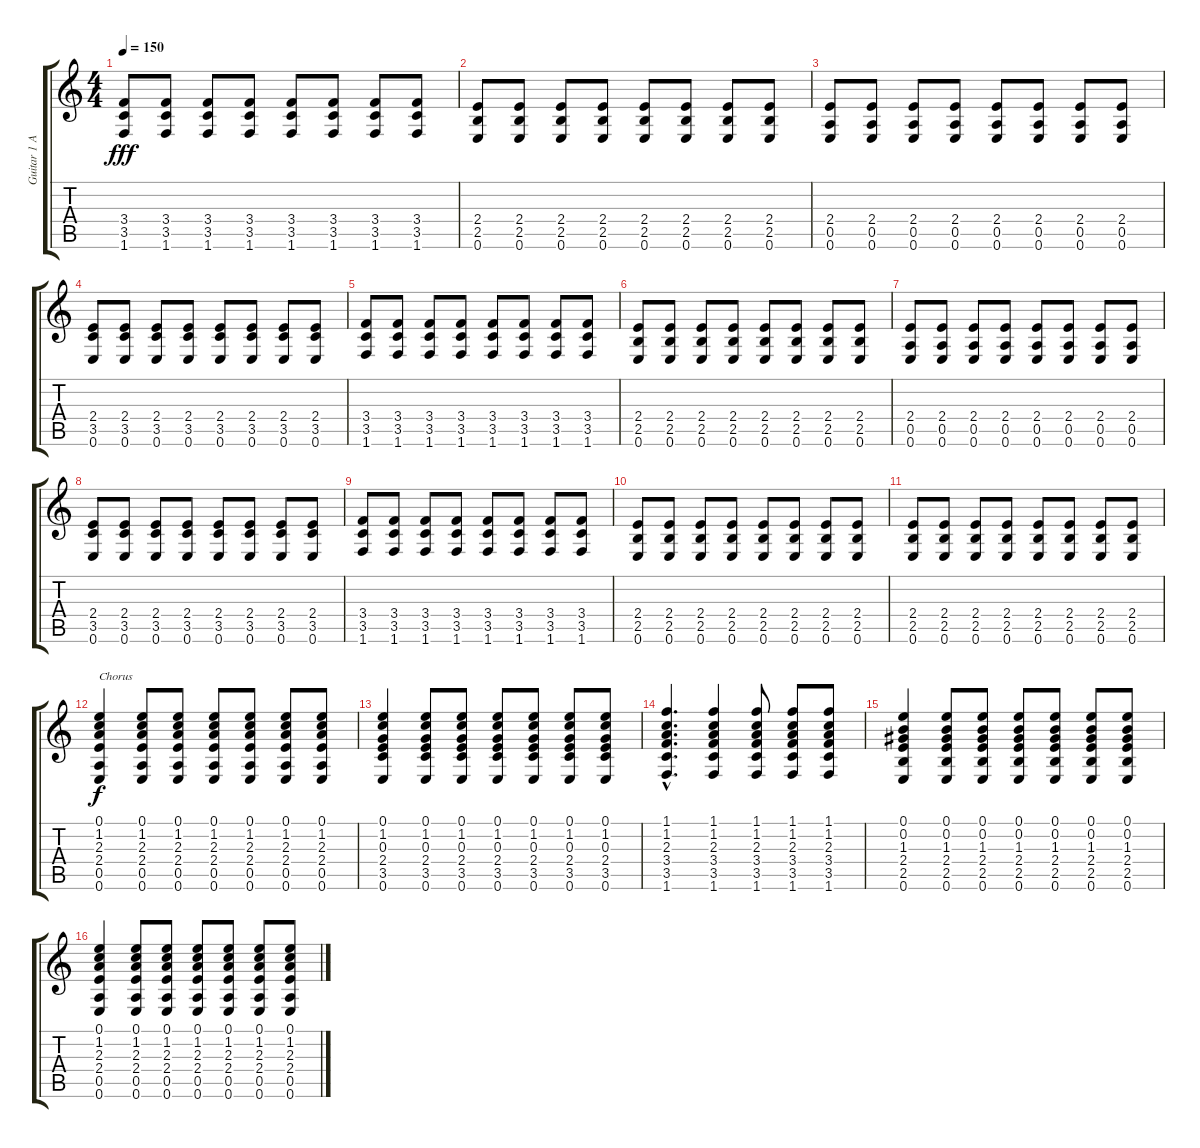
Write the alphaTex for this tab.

\track ("Guitar 1 Acostic" "Guitar 1 A") {instrument acousticguitarsteel}
\staff {score tabs}
\tuning (E4 B3 G3 D3 A2 E2) {hide}
\ts (4 4)
\tempo 150
\clef g2
\ks c
(3.4 3.5 1.6).8{dy fff} (3.4 3.5 1.6).8 (3.4 3.5 1.6).8 (3.4 3.5 1.6).8 (3.4 3.5 1.6).8 (3.4 3.5 1.6).8 (3.4 3.5 1.6).8 (3.4 3.5 1.6).8 |
(2.4 2.5 0.6).8 (2.4 2.5 0.6).8 (2.4 2.5 0.6).8 (2.4 2.5 0.6).8 (2.4 2.5 0.6).8 (2.4 2.5 0.6).8 (2.4 2.5 0.6).8 (2.4 2.5 0.6).8 |
(2.4 0.5 0.6).8 (2.4 0.5 0.6).8 (2.4 0.5 0.6).8 (2.4 0.5 0.6).8 (2.4 0.5 0.6).8 (2.4 0.5 0.6).8 (2.4 0.5 0.6).8 (2.4 0.5 0.6).8 |
(2.4 3.5 0.6).8 (2.4 3.5 0.6).8 (2.4 3.5 0.6).8 (2.4 3.5 0.6).8 (2.4 3.5 0.6).8 (2.4 3.5 0.6).8 (2.4 3.5 0.6).8 (2.4 3.5 0.6).8 |
(3.4 3.5 1.6).8 (3.4 3.5 1.6).8 (3.4 3.5 1.6).8 (3.4 3.5 1.6).8 (3.4 3.5 1.6).8 (3.4 3.5 1.6).8 (3.4 3.5 1.6).8 (3.4 3.5 1.6).8 |
(2.4 2.5 0.6).8 (2.4 2.5 0.6).8 (2.4 2.5 0.6).8 (2.4 2.5 0.6).8 (2.4 2.5 0.6).8 (2.4 2.5 0.6).8 (2.4 2.5 0.6).8 (2.4 2.5 0.6).8 |
(2.4 0.5 0.6).8 (2.4 0.5 0.6).8 (2.4 0.5 0.6).8 (2.4 0.5 0.6).8 (2.4 0.5 0.6).8 (2.4 0.5 0.6).8 (2.4 0.5 0.6).8 (2.4 0.5 0.6).8 |
(2.4 3.5 0.6).8 (2.4 3.5 0.6).8 (2.4 3.5 0.6).8 (2.4 3.5 0.6).8 (2.4 3.5 0.6).8 (2.4 3.5 0.6).8 (2.4 3.5 0.6).8 (2.4 3.5 0.6).8 |
(3.4 3.5 1.6).8 (3.4 3.5 1.6).8 (3.4 3.5 1.6).8 (3.4 3.5 1.6).8 (3.4 3.5 1.6).8 (3.4 3.5 1.6).8 (3.4 3.5 1.6).8 (3.4 3.5 1.6).8 |
(2.4 2.5 0.6).8 (2.4 2.5 0.6).8 (2.4 2.5 0.6).8 (2.4 2.5 0.6).8 (2.4 2.5 0.6).8 (2.4 2.5 0.6).8 (2.4 2.5 0.6).8 (2.4 2.5 0.6).8 |
(2.4 2.5 0.6).8 (2.4 2.5 0.6).8 (2.4 2.5 0.6).8 (2.4 2.5 0.6).8 (2.4 2.5 0.6).8 (2.4 2.5 0.6).8 (2.4 2.5 0.6).8 (2.4 2.5 0.6).8 |
(0.1 1.2 2.3 2.4 0.5 0.6).4{txt "Chorus " dy f} (0.1 1.2 2.3 2.4 0.5 0.6).8 (0.1 1.2 2.3 2.4 0.5 0.6).8 (0.1 1.2 2.3 2.4 0.5 0.6).8 (0.1 1.2 2.3 2.4 0.5 0.6).8 (0.1 1.2 2.3 2.4 0.5 0.6).8 (0.1 1.2 2.3 2.4 0.5 0.6).8 |
(0.1 1.2 0.3 2.4 3.5 0.6).4 (0.1 1.2 0.3 2.4 3.5 0.6).8 (0.1 1.2 0.3 2.4 3.5 0.6).8 (0.1 1.2 0.3 2.4 3.5 0.6).8 (0.1 1.2 0.3 2.4 3.5 0.6).8 (0.1 1.2 0.3 2.4 3.5 0.6).8 (0.1 1.2 0.3 2.4 3.5 0.6).8 |
(1.1{hac} 1.2{hac} 2.3{hac} 3.4{hac} 3.5{hac} 1.6{hac}).4{d} (1.1 1.2 2.3 3.4 3.5 1.6).4 (1.1 1.2 2.3 3.4 3.5 1.6).8 (1.1 1.2 2.3 3.4 3.5 1.6).8 (1.1 1.2 2.3 3.4 3.5 1.6).8 |
(0.1 0.2 1.3 2.4 2.5 0.6).4 (0.1 0.2 1.3 2.4 2.5 0.6).8 (0.1 0.2 1.3 2.4 2.5 0.6).8 (0.1 0.2 1.3 2.4 2.5 0.6).8 (0.1 0.2 1.3 2.4 2.5 0.6).8 (0.1 0.2 1.3 2.4 2.5 0.6).8 (0.1 0.2 1.3 2.4 2.5 0.6).8 |
(0.1 1.2 2.3 2.4 0.5 0.6).4 (0.1 1.2 2.3 2.4 0.5 0.6).8 (0.1 1.2 2.3 2.4 0.5 0.6).8 (0.1 1.2 2.3 2.4 0.5 0.6).8 (0.1 1.2 2.3 2.4 0.5 0.6).8 (0.1 1.2 2.3 2.4 0.5 0.6).8 (0.1 1.2 2.3 2.4 0.5 0.6).8
